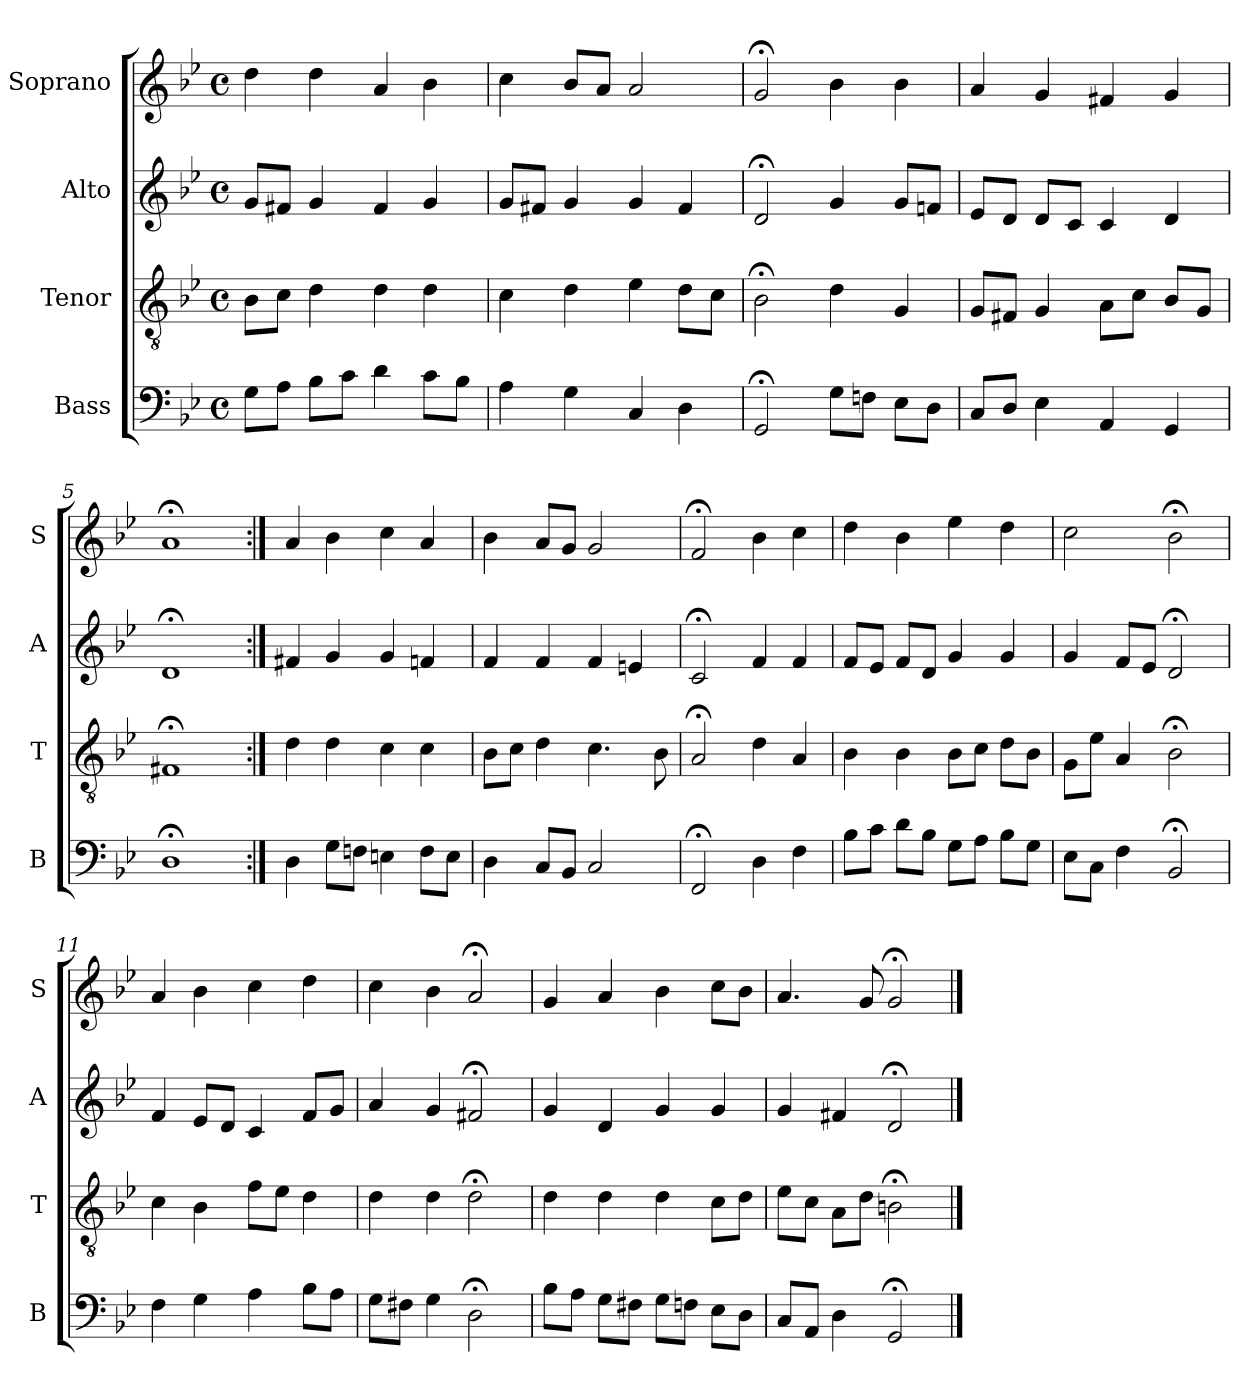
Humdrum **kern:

**kern	**kern	**kern	**kern
*part4	*part3	*part2	*part1
*staff4	*staff3	*staff2	*staff1
*I"Bass	*I"Tenor	*I"Alto	*I"Soprano
*I'B	*I'T	*I'A	*I'S
*clefF4	*clefGv2	*clefG2	*clefG2
*k[b-e-]	*k[b-e-]	*k[b-e-]	*k[b-e-]
*g:	*g:	*g:	*g:
*M4/4	*M4/4	*M4/4	*M4/4
*met(c)	*met(c)	*met(c)	*met(c)
*MM100	*MM100	*MM100	*MM100
=1	=1	=1	=1
8GL	8B-L	8gL	4dd
8AJ	8cJ	8f#XJ	.
8B-L	4d	4g	4dd
8cJ	.	.	.
4d	4d	4f#	4a
8cL	4d	4g	4b-
8B-J	.	.	.
=2	=2	=2	=2
4A	4c	8gL	4cc
.	.	8f#XJ	.
4G	4d	4g	8b-L
.	.	.	8aJ
4C	4e-	4g	2a
4D	8dL	4f#	.
.	8cJ	.	.
=3	=3	=3	=3
2GG;<	2B-;<	2d;<	2g;<
8GL	4d	4g	4b-
8FnJ	.	.	.
8E-L	4G	8gL	4b-
8DJ	.	8fnJ	.
=4	=4	=4	=4
8CL	8GL	8e-L	4a
8DJ	8F#XJ	8dJ	.
4E-	4G	8dL	4g
.	.	8cJ	.
4AA	8AL	4c	4f#X
.	8cJ	.	.
4GG	8B-L	4d	4g
.	8GJ	.	.
=5	=5	=5	=5
1D;<	1F#X;<	1d;<	1a;<
=6:|!	=6:|!	=6:|!	=6:|!
4D	4d	4f#X	4a
8GL	4d	4g	4b-
8FnJ	.	.	.
4En	4c	4g	4cc
8FL	4c	4fn	4a
8EJ	.	.	.
=7	=7	=7	=7
4D	8B-L	4f	4b-
.	8cJ	.	.
8CL	4d	4f	8aL
8BB-J	.	.	8gJ
2C	4.c	4f	2g
.	.	4en	.
.	8B-	.	.
=8	=8	=8	=8
2FF;<	2A;<	2c;<	2f;<
4D	4d	4f	4b-
4F	4A	4f	4cc
=9	=9	=9	=9
8B-L	4B-	8fL	4dd
8cJ	.	8e-J	.
8dL	4B-	8fL	4b-
8B-J	.	8dJ	.
8GL	8B-L	4g	4ee-
8AJ	8cJ	.	.
8B-L	8dL	4g	4dd
8GJ	8B-J	.	.
=10	=10	=10	=10
8E-L	8GL	4g	2cc
8CJ	8e-J	.	.
4F	4A	8fL	.
.	.	8e-J	.
2BB-;<	2B-;<	2d;<	2b-;<
=11	=11	=11	=11
4F	4c	4f	4a
4G	4B-	8e-L	4b-
.	.	8dJ	.
4Ai	8fL	4ci	4cc
.	8e-J	.	.
8B-iL	4d	8fiL	4dd
8AJ	.	8gJ	.
=12	=12	=12	=12
8GL	4d	4a	4cc
8F#XJ	.	.	.
4G	4d	4g	4b-
2D;<	2d;<	2f#X;<	2a;<
=13	=13	=13	=13
8B-L	4d	4g	4g
8AJ	.	.	.
8GL	4d	4d	4a
8F#XJ	.	.	.
8GL	4d	4g	4b-
8FnJ	.	.	.
8E-L	8cL	4g	8ccL
8DJ	8dJ	.	8b-J
=14	=14	=14	=14
8CL	8e-L	4g	4.a
8AAJ	8cJ	.	.
4D	8AL	4f#X	.
.	8dJ	.	8g
2GG;<	2Bn;<	2d;<	2g;<
==	==	==	==
*-	*-	*-	*-
